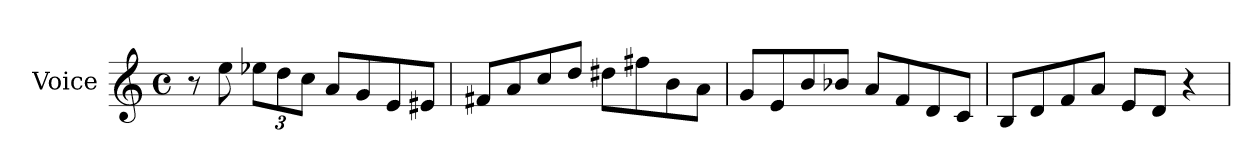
**kern
*part1
*staff1
*I"Voice
*I'Voice
*clefG2
*M4/4
*met(c)
=1
8r
8ee\
12ee-X\L
12dd\
12cc\J
8a/L
8g/
8e/
8e#X/J
=2
8f#X/L
8a/
8cc/
8dd/J
8dd#X\L
8ff#X\
8b\
8a\J
=3
8g/L
8e/
8b/
8b-X/J
8a/L
8f/
8d/
8c/J
=4
8B/L
8d/
8f/
8a/J
8e/L
8d/J
4r
=
*-
